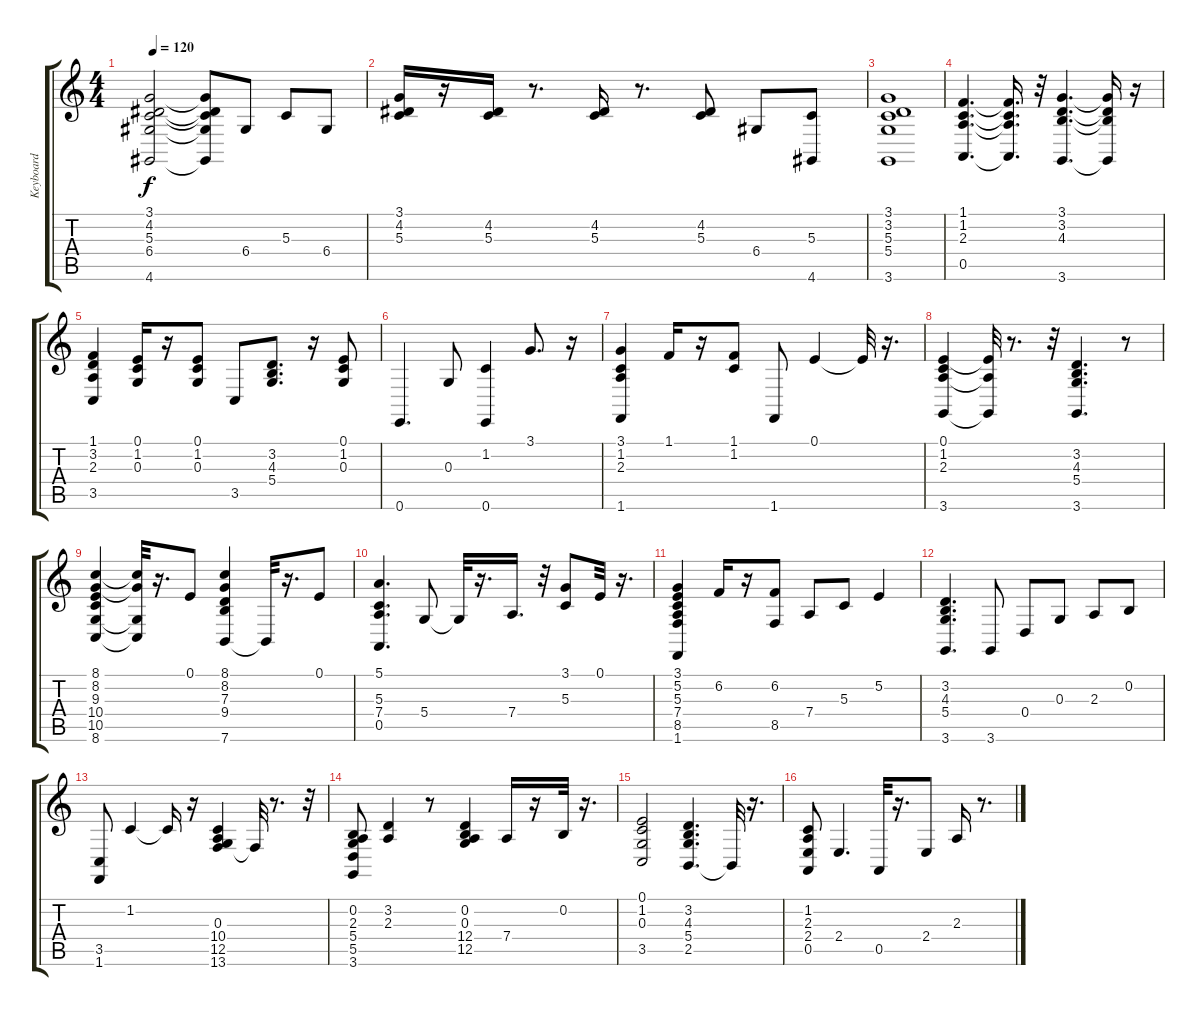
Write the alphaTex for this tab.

\track ("Keyboard" "Keyboard") {instrument vibraphone}
\staff {score tabs}
\tuning (E4 B3 G3 D3 A2 E2) {hide}
\ts (4 4)
\tempo 120
\clef g2
\ks c
(3.1 4.2 5.3 6.4 4.6).2{dy f} (3.1{t} 4.2{t} 5.3{t} 6.4{t} 4.6{t}).8 6.4.8 5.3.8 6.4.8 |
(3.1 4.2 5.3).16 r.16 (4.2 5.3).16 r.8{d} (4.2 5.3).16 r.8{d} (4.2 5.3).8 6.4.8 (5.3 4.6).8 |
(3.1 3.2 5.3 5.4 3.6).1 |
(1.1 1.2 2.3 0.5).4{d} (1.1{t} 1.2{t} 2.3{t} 0.5{t}).16{d} r.32 (3.1 3.2 4.3 3.6).4{d} (3.1{t} 3.2{t} 4.3{t} 3.6{t}).16 r.16 |
(1.1 3.2 2.3 3.5).4 (0.1 1.2 0.3).16 r.16 (0.1 1.2 0.3).8 3.5.8 (3.2 4.3 5.4).8{d} r.16 (0.1 1.2 0.3).8 |
0.6.4{d} 0.3.8 (1.2 0.6).4 3.1.8{d} r.16 |
(3.1 1.2 2.3 1.6).4 1.1.16 r.16 (1.1 1.2).8 1.6.8 0.1.4 0.1{t}.32 r.16{d} |
(0.1 1.2 2.3 3.6).4 (0.1{t} 2.3{t} 3.6{t}).32 r.8{d} r.32 (3.2 4.3 5.4 3.6).4{d} r.8 |
(8.1 8.2 9.3 10.4 10.5 8.6).4 (8.1{t} 8.2{t} 10.5{t} 8.6{t}).32 r.16{d} 0.1.8 (8.1 8.2 7.3 9.4 7.6).4 7.6{t}.32 r.16{d} 0.1.8 |
(5.1 5.3 7.4 0.5).4{d} 5.4.8 5.4{t}.32 r.16{d} 7.4.16{d} r.32 (3.1 5.3).8 0.1.32 r.16{d} |
(3.1 5.2 5.3 7.4 8.5 1.6).4 6.2.16 r.16 (6.2 8.5).8 7.4.8 5.3.8 5.2.4 |
(3.2 4.3 5.4 3.6).4{d} 3.6.8 0.4.8 0.3.8 2.3.8 0.2.8 |
(3.5 1.6).8 1.2.4 1.2{t}.16 r.16 (0.3 10.4 12.5 13.6).4 13.6{t}.32 r.8{d} r.32 |
(0.2 2.3 5.4 5.5 3.6).8 (3.2 2.3).4 r.8 (0.2 0.3 12.4 12.5).4 7.4.16 r.16 0.2.32 r.16{d} |
(0.1 1.2 0.3 3.5).2 (3.2 4.3 5.4 2.5).4{d} 2.5{t}.32 r.16{d} |
(1.2 2.3 2.4 0.5).8 2.4.4{d} 0.5.32 r.16{d} 2.4.8 2.3.16 r.8{d}
